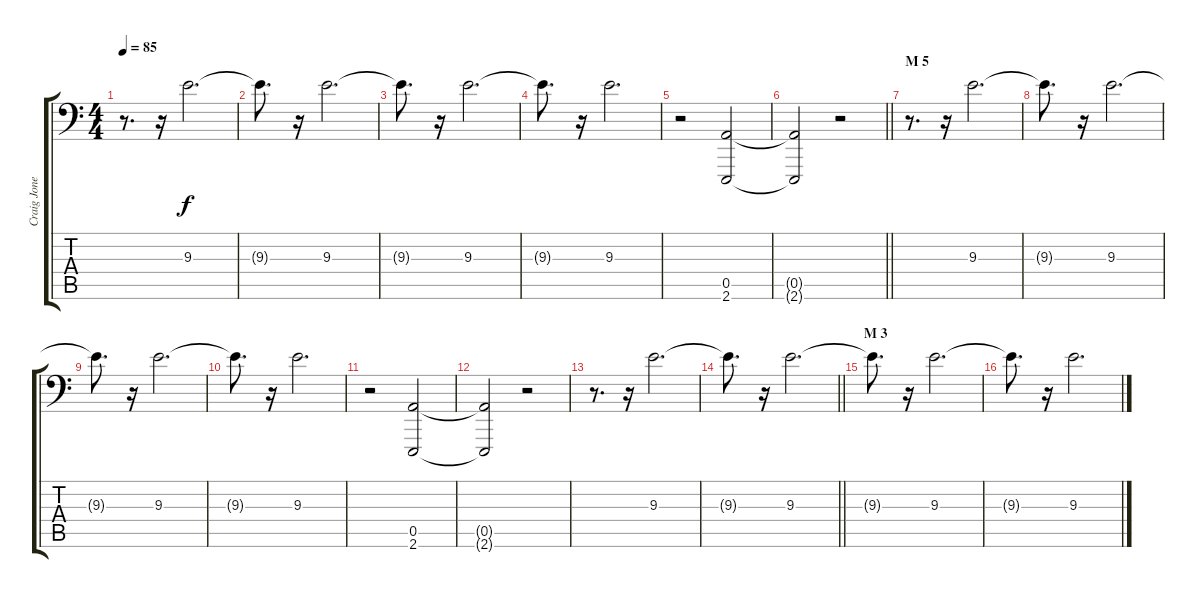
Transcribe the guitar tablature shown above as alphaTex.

\track ("Craig Jones" "Craig Jone") {instrument lead3calliope}
\staff {score tabs}
\tuning (E5 B3 G3 D3 A2 D1) {hide}
\ts (4 4)
\tempo 85
\clef f4
\ks c
r.8{d dy f} r.16{volume 0} 9.3.2{d volume 9 instrument reversecymbal} |
9.3{t}.8{d} r.16{volume 0} 9.3.2{d volume 9 instrument reversecymbal} |
9.3{t}.8{d} r.16{volume 0} 9.3.2{d volume 9 instrument reversecymbal} |
9.3{t}.8{d} r.16{volume 0} 9.3.2{d volume 9 instrument reversecymbal} |
r.2{volume 0 instrument blownbottle} (0.5 2.6).2{volume 16} |
\barLineRight lightlight
(0.5{t} 2.6{t}).2{volume 0} r.2 |
\section ("" "M 5")
r.8{d} r.16{volume 0} 9.3.2{d volume 9 instrument reversecymbal} |
9.3{t}.8{d} r.16{volume 0} 9.3.2{d volume 9 instrument reversecymbal} |
9.3{t}.8{d} r.16{volume 0} 9.3.2{d volume 9 instrument reversecymbal} |
9.3{t}.8{d} r.16{volume 0} 9.3.2{d volume 9 instrument reversecymbal} |
r.2{volume 0 instrument blownbottle} (0.5 2.6).2{volume 16} |
(0.5{t} 2.6{t}).2{volume 0} r.2 |
r.8{d} r.16{volume 0} 9.3.2{d volume 9 instrument reversecymbal} |
\barLineRight lightlight
9.3{t}.8{d} r.16{volume 0} 9.3.2{d volume 9 instrument reversecymbal} |
\section ("" "M 3")
9.3{t}.8{d} r.16{volume 0} 9.3.2{d volume 9 instrument reversecymbal} |
9.3{t}.8{d} r.16{volume 0} 9.3.2{d volume 9 instrument reversecymbal}
